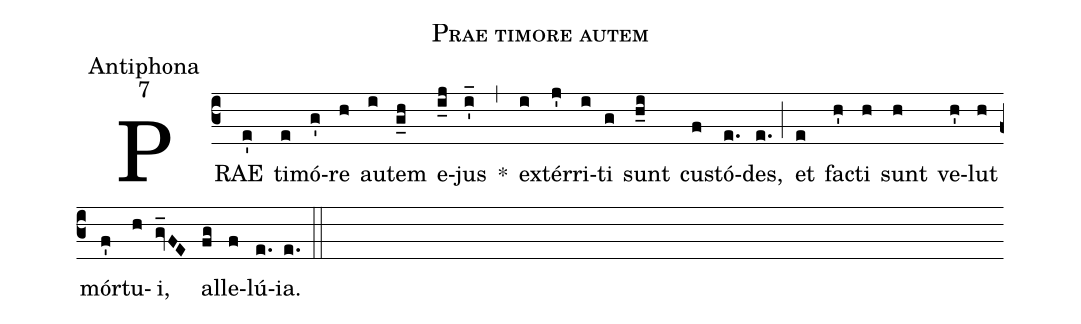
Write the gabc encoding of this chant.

name:Prae timore autem;
office-part:Antiphona;
mode:7;
%%
(c3) PRAE(e') ti(e)mó(g')re(h) au(i)tem(g_h) e(i_j)jus(i'_) *(,) ex(i)tér(j')ri(i)ti(g) sunt(h_i) cu(f)stó(e.)des,(e.) (;) et(e) fa(h')cti(h) sunt(h) ve(h')lut(h) mór(f')tu(h)i,(gv_FE) al(fg)le(f)lú(e.)ia.(e.) (::)
